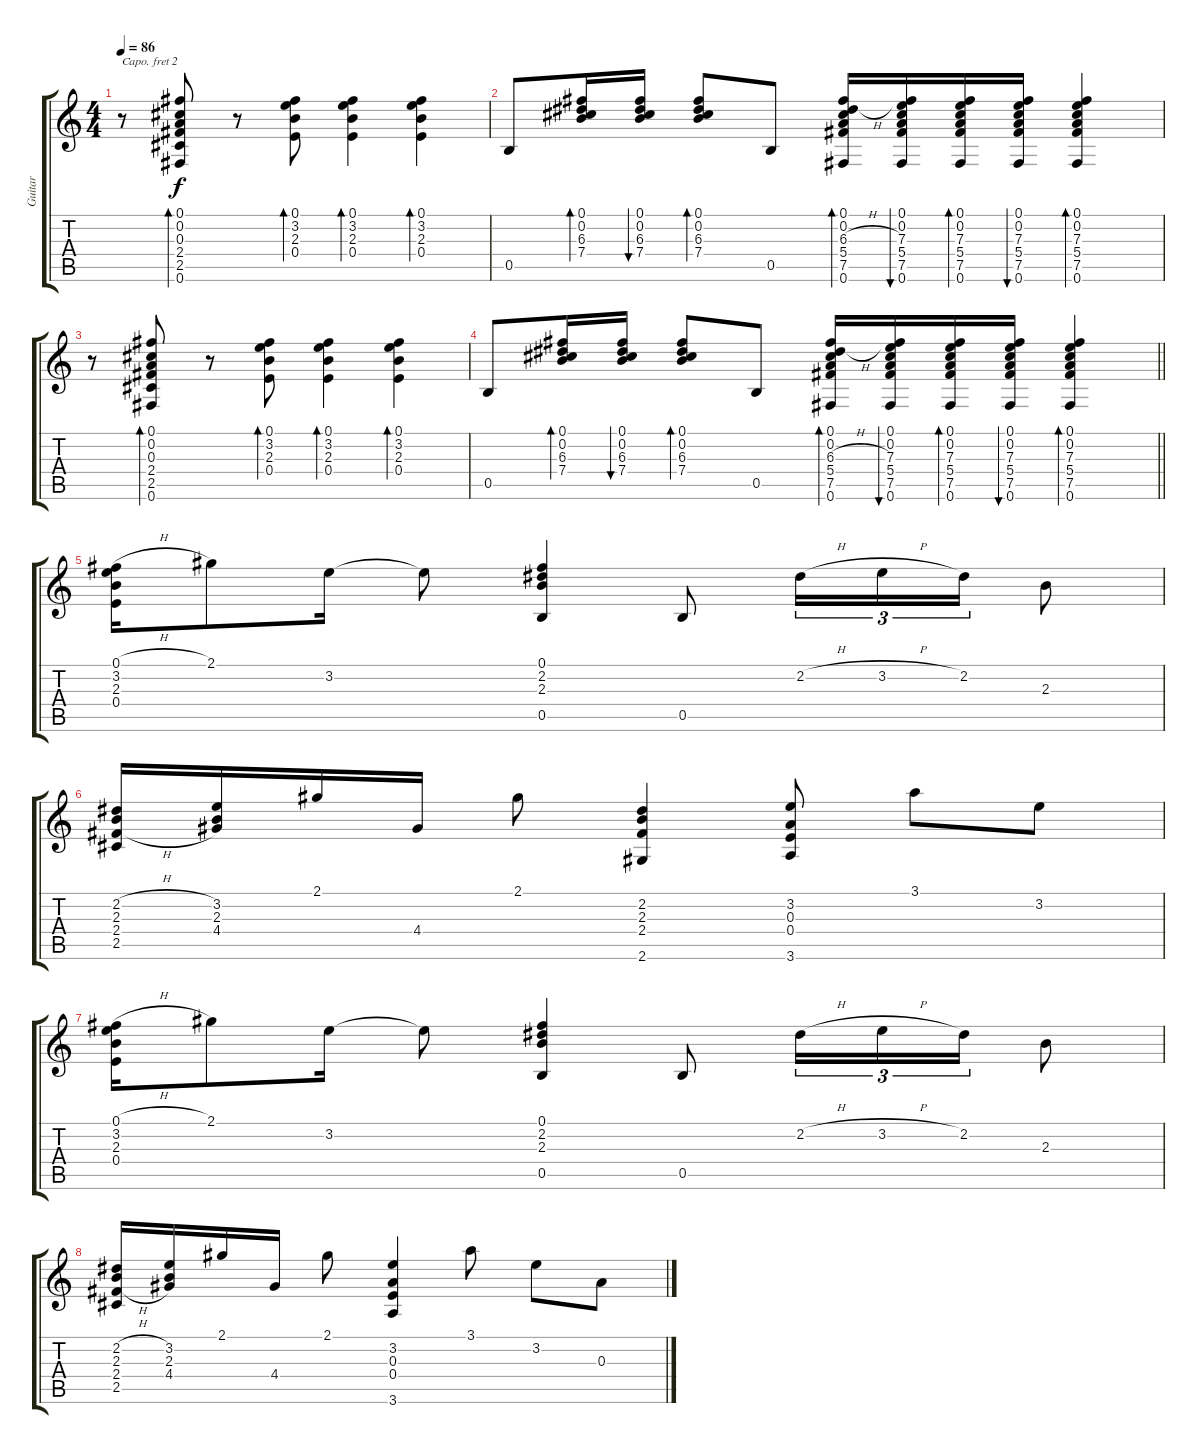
\track ("Guitar" "Guitar") {instrument acousticguitarsteel}
\staff {score tabs}
\capo 2
\tuning (E4 B3 G3 D3 A2 E2) {hide}
\ts (4 4)
\tempo 86
\clef g2
\ks c
r.8{dy f} (0.1 0.2 0.3 2.4 2.5 0.6).8{bd 60} r.8 (0.1 3.2 2.3 0.4).8{bd 60} (0.1 3.2 2.3 0.4).4{bd 60} (0.1 3.2 2.3 0.4).4{bd 60} |
0.5.8 (0.1 0.2 6.3 7.4).16{bd 60} (0.1 0.2 6.3 7.4).16{bu 60} (0.1 0.2 6.3 7.4).8{bd 60} 0.5.8 (0.1 0.2 6.3{h} 5.4 7.5 0.6).16{bd 60} (0.1 0.2 7.3 5.4 7.5 0.6).16{bu 60} (0.1 0.2 7.3 5.4 7.5 0.6).16{bd 60} (0.1 0.2 7.3 5.4 7.5 0.6).16{bu 60} (0.1 0.2 7.3 5.4 7.5 0.6).4{bd 60} |
r.8 (0.1 0.2 0.3 2.4 2.5 0.6).8{bd 60} r.8 (0.1 3.2 2.3 0.4).8{bd 60} (0.1 3.2 2.3 0.4).4{bd 60} (0.1 3.2 2.3 0.4).4{bd 60} |
\barLineRight lightlight
0.5.8 (0.1 0.2 6.3 7.4).16{bd 60} (0.1 0.2 6.3 7.4).16{bu 60} (0.1 0.2 6.3 7.4).8{bd 60} 0.5.8 (0.1 0.2 6.3{h} 5.4 7.5 0.6).16{bd 60} (0.1 0.2 7.3 5.4 7.5 0.6).16{bu 60} (0.1 0.2 7.3 5.4 7.5 0.6).16{bd 60} (0.1 0.2 7.3 5.4 7.5 0.6).16{bu 60} (0.1 0.2 7.3 5.4 7.5 0.6).4{bd 60} |
\section ("" "")
(0.1{h} 3.2 2.3 0.4).16 2.1.8 3.2.16 3.2{t}.8 (0.1 2.2 2.3 0.5).4 0.5.8 2.2{h}.16{tu (3 2)} 3.2{h}.16{tu (3 2)} 2.2.16{tu (3 2)} 2.3.8 |
(2.2{h} 2.3 2.4{h} 2.5).16 (3.2 2.3 4.4).16 2.1.16 4.4.16 2.1.8 (2.2 2.3 2.4 2.6).4 (3.2 0.3 0.4 3.6).8 3.1.8 3.2.8 |
(0.1{h} 3.2 2.3 0.4).16 2.1.8 3.2.16 3.2{t}.8 (0.1 2.2 2.3 0.5).4 0.5.8 2.2{h}.16{tu (3 2)} 3.2{h}.16{tu (3 2)} 2.2.16{tu (3 2)} 2.3.8 |
(2.2{h} 2.3 2.4{h} 2.5).16 (3.2 2.3 4.4).16 2.1.16 4.4.16 2.1.8 (3.2 0.3 0.4 3.6).4 3.1.8 3.2.8 0.3.8
